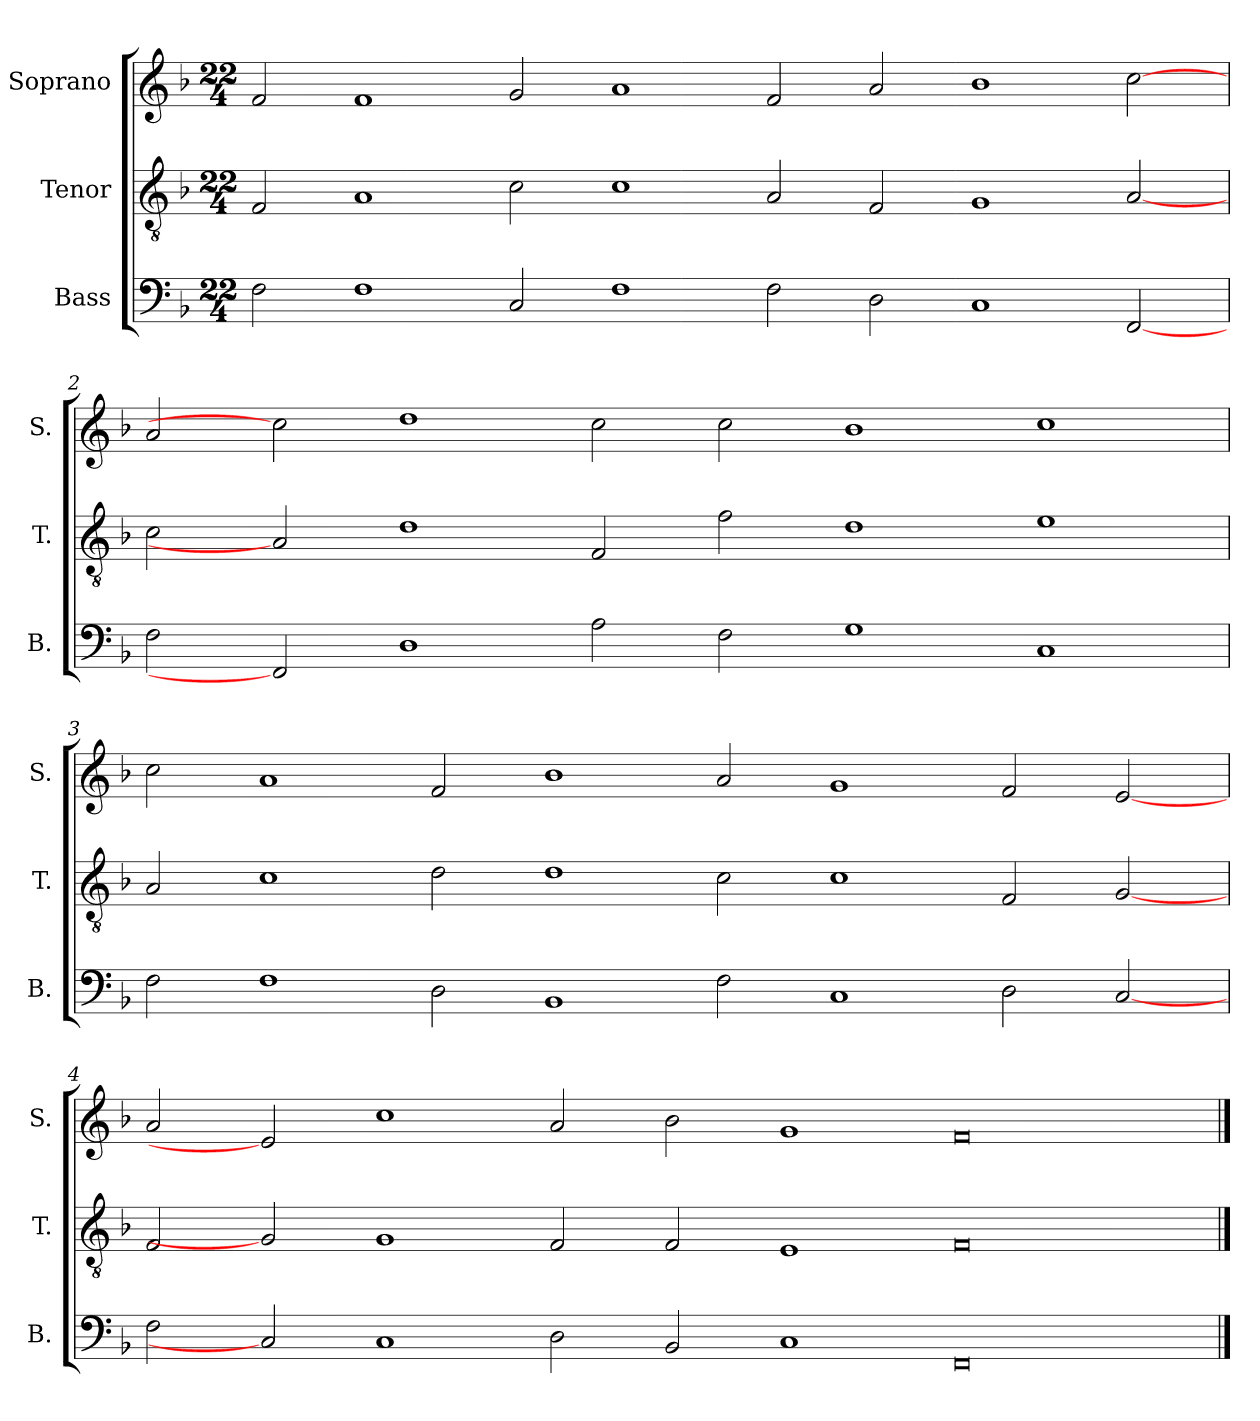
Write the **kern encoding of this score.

**kern	**kern	**kern
*part3	*part2	*part1
*staff3	*staff2	*staff1
*I"Bass	*I"Tenor	*I"Soprano
*I'B.	*I'T.	*I'S.
*clefF4	*clefGv2	*clefG2
*k[b-]	*k[b-]	*k[b-]
*F:	*F:	*F:
*M22/4	*M22/4	*M22/4
=1	=1	=1
2F\	2F/	2f/
1F	1A	1f
2C/	2c\	2g/
1F	1c	1a
2F\	2A/	2f/
2D\	2F/	2a/
1C	1G	1b-
[2FF	[2A	[2cc
=2	=2	=2
2F\	2c\	2a/
2FF]	2A]	2cc]
1D	1d	1dd
2A\	2F/	2cc\
2F\	2f\	2cc\
1G	1d	1b-
1C	1e	1cc
=3	=3	=3
2F\	2A/	2cc\
1F	1c	1a
2D\	2d\	2f/
1BB-	1d	1b-
2F\	2c\	2a/
1C	1c	1g
2D\	2F/	2f/
[2C	[2G	[2e
=4	=4	=4
2F\	2F/	2a/
2C]	2G]	2e]
1C	1G	1cc
2D\	2F/	2a/
2BB-/	2F/	2b-\
1C	1E	1g
0FF	0F	0f
==	==	==
*-	*-	*-
